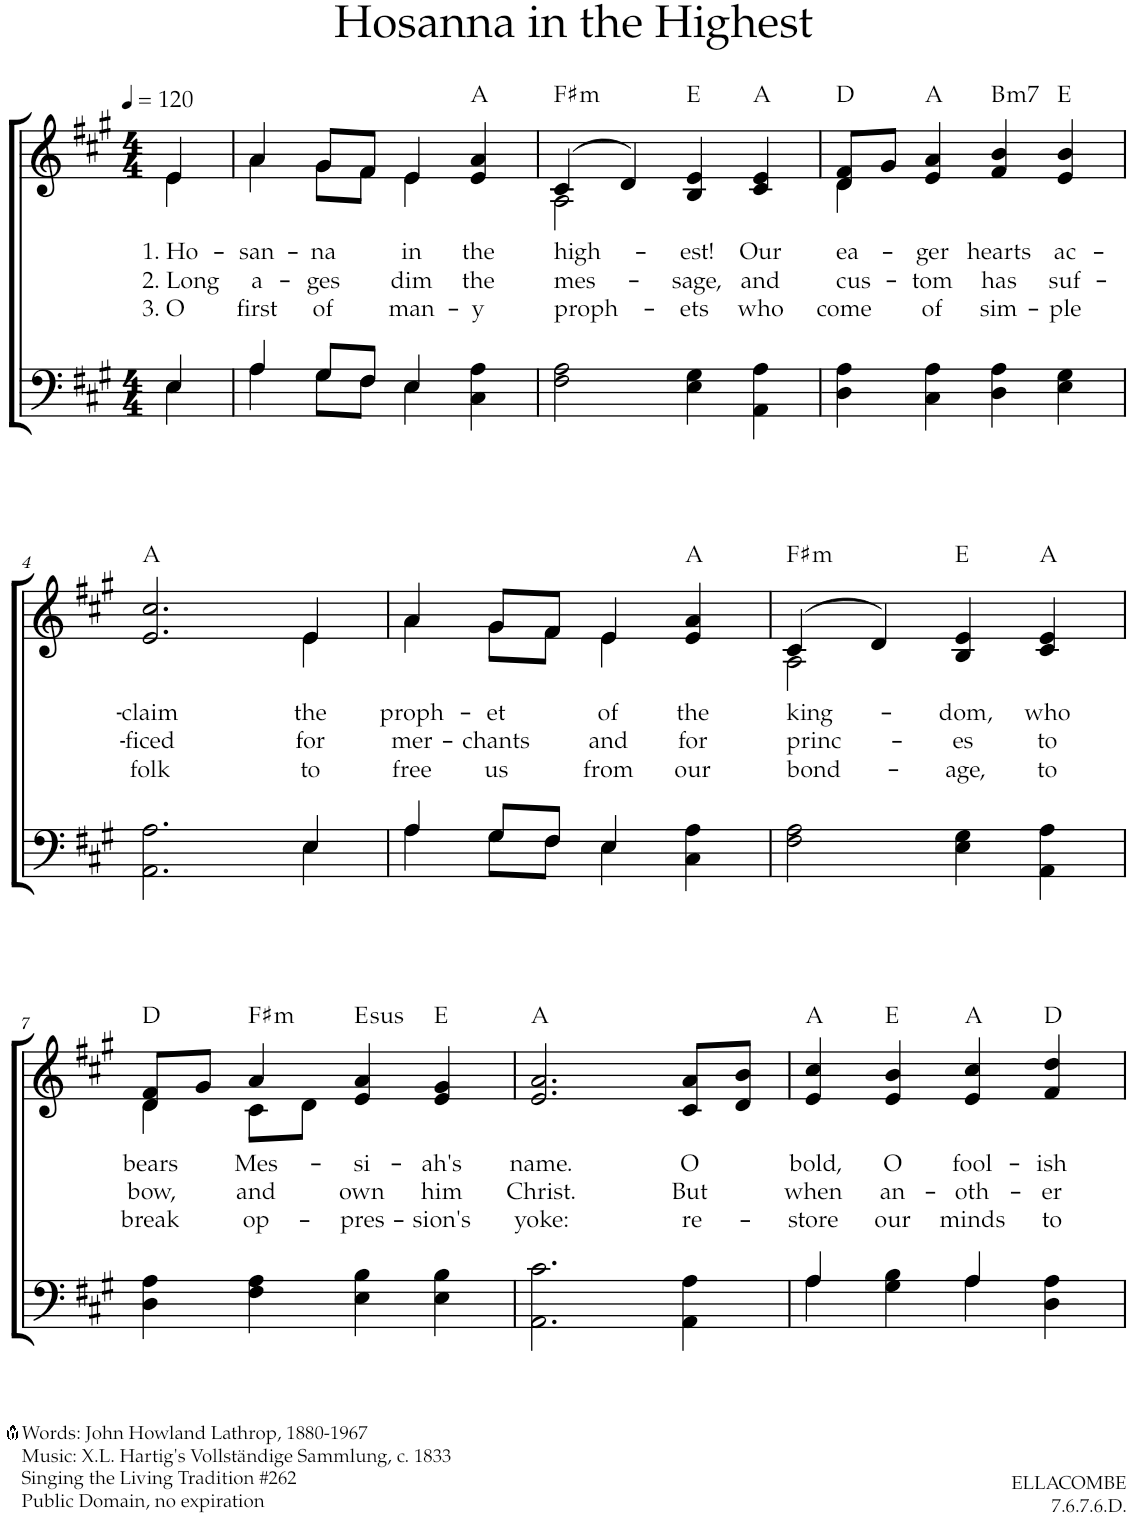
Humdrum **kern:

**kern	**kern	**text	**text	**text	**harte
*part2	*part1	*part1	*part1	*part1	*part1
*staff2	*staff1	*staff1	*staff1	*staff1	*
*I"Piano	*I"Piano	*	*	*	*
*I'Pno	*I'Pno	*	*	*	*
*clefF4	*clefG2	*	*	*	*
*k[f#c#g#]	*k[f#c#g#]	*	*	*	*
*M4/4	*M4/4	*	*	*	*
*MM120	*MM120	*	*	*	*
=	=	=	=	=	=
*^	*	*	*	*	*
!	!	!	!LO:LY:b	!LO:LY:b	!LO:LY:b	!
*	*	*^	*	*	*	*
4E/	4E\	4e/	4e\	1. Ho-	2. Long	3. O	.
=1	=1	=1	=1	=1	=1	=1	=1
!	!	!	!	!LO:LY:b	!LO:LY:b	!LO:LY:b	!
4A/	4A\	4a/	4a\	-san-	a-	first	.
!	!	!	!	!LO:LY:b	!LO:LY:b	!LO:LY:b	!
8G#/L	8G#\L	8g#/L	8g#\L	-na	-ges	of	.
8F#/J	8F#\J	8f#/J	8f#\J	.	.	.	.
!	!	!	!	!LO:LY:b	!LO:LY:b	!LO:LY:b	!
4E/	4E\	4e/	4e\	in	dim	man-	.
!	!	!	!	!LO:LY:b	!LO:LY:b	!LO:LY:b	!
4C#\ 4A\	4ryy	4e/ 4a/	4ryy	the	the	-y	A:maj
=2	=2	=2	=2	=2	=2	=2	=2
!	!	!	!	!LO:LY:b	!LO:LY:b	!LO:LY:b	!LO:H:kt=m
*v	*v	*	*	*	*	*	*
2F#\ 2A\	(>4c#/	2A\	high-	mes-	proph-	F#:min
.	4d/)	.	.	.	.	.
!	!	!	!LO:LY:b	!LO:LY:b	!LO:LY:b	!
4E\ 4G#\	4B/ 4e/	2ryy	-est!	-sage,	-ets	E:maj
!	!	!	!LO:LY:b	!LO:LY:b	!LO:LY:b	!
4AA\ 4A\	4c#/ 4e/	.	Our	and	who	A:maj
=3	=3	=3	=3	=3	=3	=3
!	!	!	!LO:LY:b	!LO:LY:b	!LO:LY:b	!
4D\ 4A\	8d/ 8f#/L	4d\	ea-	cus-	come	D:maj
.	8g#/J	.	.	.	.	.
!	!	!	!LO:LY:b	!LO:LY:b	!LO:LY:b	!
4C#\ 4A\	4e/ 4a/	2.ryy	-ger	-tom	of	A:maj
!	!	!	!LO:LY:b	!LO:LY:b	!LO:LY:b	!LO:H:kt=m7
4D\ 4A\	4f#/ 4b/	.	hearts	has	sim-	B:min7
!	!	!	!LO:LY:b	!LO:LY:b	!LO:LY:b	!
4E\ 4G#\	4e/ 4b/	.	ac-	suf-	-ple	E:maj
!!LO:LB:g=z	!!
=4	=4	=4	=4	=4	=4	=4
*^	*	*	*	*	*	*
!	!	!	!	!LO:LY:b	!LO:LY:b	!LO:LY:b	!
2.AA\ 2.A\	2.ryy	2.e/ 2.cc#/	2.ryy	-claim	-ficed	folk	A:maj
!	!	!	!	!LO:LY:b	!LO:LY:b	!LO:LY:b	!
4E\	4E/	4e/	4e\	the	for	to	.
=5	=5	=5	=5	=5	=5	=5	=5
!	!	!	!	!LO:LY:b	!LO:LY:b	!LO:LY:b	!
4A/	4A\	4a/	4a\	proph-	mer-	free	.
!	!	!	!	!LO:LY:b	!LO:LY:b	!LO:LY:b	!
8G#/L	8G#\L	8g#/L	8g#\L	-et	-chants	us	.
8F#/J	8F#\J	8f#/J	8f#\J	.	.	.	.
!	!	!	!	!LO:LY:b	!LO:LY:b	!LO:LY:b	!
4E/	4E\	4e/	4e\	of	and	from	.
!	!	!	!	!LO:LY:b	!LO:LY:b	!LO:LY:b	!
4C#\ 4A\	4ryy	4e/ 4a/	4ryy	the	for	our	A:maj
=6	=6	=6	=6	=6	=6	=6	=6
!	!	!	!	!LO:LY:b	!LO:LY:b	!LO:LY:b	!LO:H:kt=m
*v	*v	*	*	*	*	*	*
2F#\ 2A\	(>4c#/	2A\	king-	princ-	bond-	F#:min
.	4d/)	.	.	.	.	.
!	!	!	!LO:LY:b	!LO:LY:b	!LO:LY:b	!
4E\ 4G#\	4B/ 4e/	2ryy	-dom,	-es	-age,	E:maj
!	!	!	!LO:LY:b	!LO:LY:b	!LO:LY:b	!
4AA\ 4A\	4c#/ 4e/	.	who	to	to	A:maj
!!LO:LB:g=z	!!
=7	=7	=7	=7	=7	=7	=7
!	!	!	!LO:LY:b	!LO:LY:b	!LO:LY:b	!
4D\ 4A\	8d/ 8f#/L	4d\	bears	bow,	break	D:maj
.	8g#/J	.	.	.	.	.
!	!	!	!LO:LY:b	!LO:LY:b	!LO:LY:b	!LO:H:kt=m
4F#\ 4A\	4a/	8c#\L	Mes-	and	op-	F#:min
.	.	8d\J	.	.	.	.
!	!	!	!LO:LY:b	!LO:LY:b	!LO:LY:b	!LO:H:kt=sus
4E\ 4B\	4e/ 4a/	2ryy	-si-	own	-pres-	E:sus4
!	!	!	!LO:LY:b	!LO:LY:b	!LO:LY:b	!
4E\ 4B\	4e/ 4g#/	.	-ah's	him	-sion's	E:maj
*	*v	*v	*	*	*	*
=8	=8	=8	=8	=8	=8
!	!	!LO:LY:b	!LO:LY:b	!LO:LY:b	!
2.AA\ 2.c#\	2.e/ 2.a/	name.	Christ.	yoke:	A:maj
!	!	!LO:LY:b	!LO:LY:b	!LO:LY:b	!
4AA\ 4A\	8c#/ 8a/L	O	But	re-	.
.	8d/ 8b/J	.	.	.	.
=9	=9	=9	=9	=9	=9
*^	*	*	*	*	*
!	!	!	!LO:LY:b	!LO:LY:b	!LO:LY:b	!
4A/	4A\	4e/ 4cc#/	bold,	when	-store	A:maj
!	!	!	!LO:LY:b	!LO:LY:b	!LO:LY:b	!
4G#\ 4B\	4ryy	4e/ 4b/	O	an-	our	E:maj
!	!	!	!LO:LY:b	!LO:LY:b	!LO:LY:b	!
4A/	4A\	4e/ 4cc#/	fool-	-oth-	minds	A:maj
!	!	!	!LO:LY:b	!LO:LY:b	!LO:LY:b	!
4D\ 4A\	4ryy	4f#/ 4dd/	-ish	-er	to	D:maj
*v	*v	*	*	*	*	*
=	=	=	=	=	=
*-	*-	*-	*-	*-	*-
